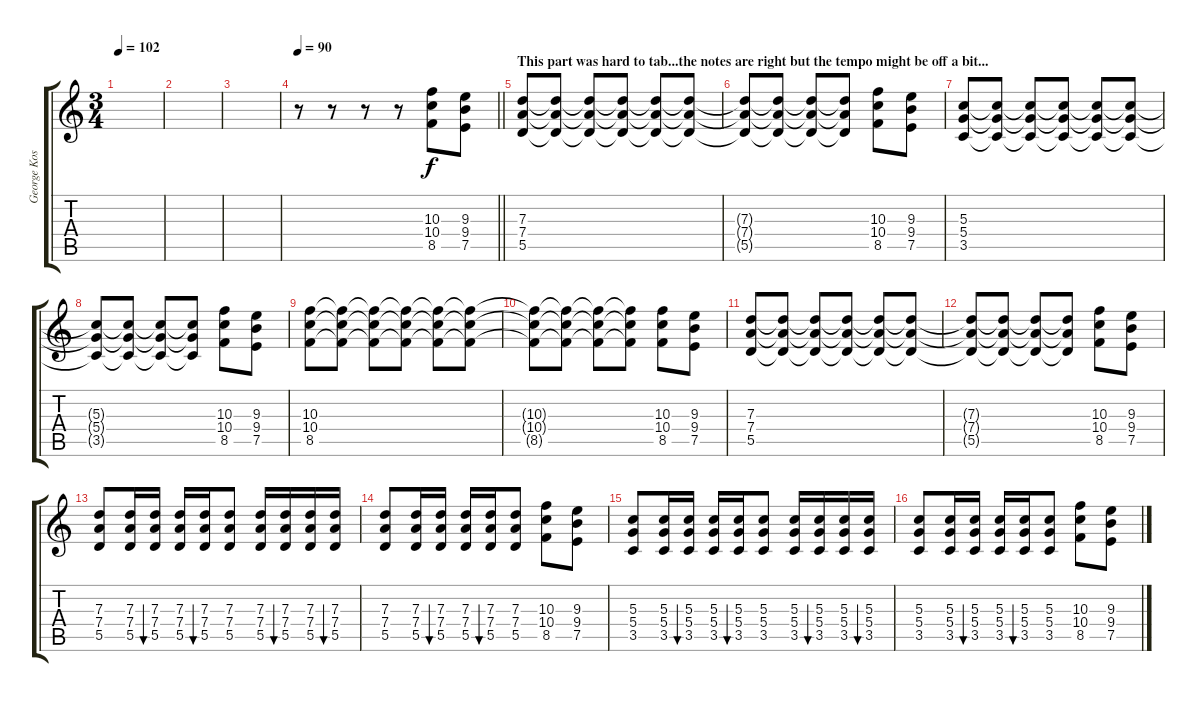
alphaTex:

\track ("George Kosmas" "George Kos") {instrument distortionguitar}
\staff {score tabs}
\tuning (E4 B3 G3 D3 A2 D2) {hide}
\ts (3 4)
\tempo 102
\clef g2
\ks c
|
|
|
\tempo 90
\barLineRight lightlight
r.8 r.8 r.8 r.8 (10.3 10.4 8.5).8 (9.3 9.4 7.5).8 |
\section ("" "This part was hard to tab...the notes are right but the tempo might be off a bit...")
(7.3 7.4 5.5).8 (7.3{t} 7.4{t} 5.5{t}).8 (7.3{t} 7.4{t} 5.5{t}).8 (7.3{t} 7.4{t} 5.5{t}).8 (7.3{t} 7.4{t} 5.5{t}).8 (7.3{t} 7.4{t} 5.5{t}).8 |
(7.3{t} 7.4{t} 5.5{t}).8 (7.3{t} 7.4{t} 5.5{t}).8 (7.3{t} 7.4{t} 5.5{t}).8 (7.3{t} 7.4{t} 5.5{t}).8 (10.3 10.4 8.5).8 (9.3 9.4 7.5).8 |
(5.3 5.4 3.5).8 (5.3{t} 5.4{t} 3.5{t}).8 (5.3{t} 5.4{t} 3.5{t}).8 (5.3{t} 5.4{t} 3.5{t}).8 (5.3{t} 5.4{t} 3.5{t}).8 (5.3{t} 5.4{t} 3.5{t}).8 |
(5.3{t} 5.4{t} 3.5{t}).8 (5.3{t} 5.4{t} 3.5{t}).8 (5.3{t} 5.4{t} 3.5{t}).8 (5.3{t} 5.4{t} 3.5{t}).8 (10.3 10.4 8.5).8 (9.3 9.4 7.5).8 |
(10.3 10.4 8.5).8 (10.3{t} 10.4{t} 8.5{t}).8 (10.3{t} 10.4{t} 8.5{t}).8 (10.3{t} 10.4{t} 8.5{t}).8 (10.3{t} 10.4{t} 8.5{t}).8 (10.3{t} 10.4{t} 8.5{t}).8 |
(10.3{t} 10.4{t} 8.5{t}).8 (10.3{t} 10.4{t} 8.5{t}).8 (10.3{t} 10.4{t} 8.5{t}).8 (10.3{t} 10.4{t} 8.5{t}).8 (10.3 10.4 8.5).8 (9.3 9.4 7.5).8 |
(7.3 7.4 5.5).8 (7.3{t} 7.4{t} 5.5{t}).8 (7.3{t} 7.4{t} 5.5{t}).8 (7.3{t} 7.4{t} 5.5{t}).8 (7.3{t} 7.4{t} 5.5{t}).8 (7.3{t} 7.4{t} 5.5{t}).8 |
(7.3{t} 7.4{t} 5.5{t}).8 (7.3{t} 7.4{t} 5.5{t}).8 (7.3{t} 7.4{t} 5.5{t}).8 (7.3{t} 7.4{t} 5.5{t}).8 (10.3 10.4 8.5).8 (9.3 9.4 7.5).8 |
(7.3 7.4 5.5).8 (7.3 7.4 5.5).16 (7.3 7.4 5.5).16{bu 60} (7.3 7.4 5.5).16 (7.3 7.4 5.5).16{bu 60} (7.3 7.4 5.5).8 (7.3 7.4 5.5).16 (7.3 7.4 5.5).16{bu 60} (7.3 7.4 5.5).16 (7.3 7.4 5.5).16{bu 60} |
(7.3 7.4 5.5).8 (7.3 7.4 5.5).16 (7.3 7.4 5.5).16{bu 60} (7.3 7.4 5.5).16 (7.3 7.4 5.5).16{bu 60} (7.3 7.4 5.5).8 (10.3 10.4 8.5).8 (9.3 9.4 7.5).8 |
(5.3 5.4 3.5).8 (5.3 5.4 3.5).16 (5.3 5.4 3.5).16{bu 60} (5.3 5.4 3.5).16 (5.3 5.4 3.5).16{bu 60} (5.3 5.4 3.5).8 (5.3 5.4 3.5).16 (5.3 5.4 3.5).16{bu 60} (5.3 5.4 3.5).16 (5.3 5.4 3.5).16{bu 60} |
(5.3 5.4 3.5).8 (5.3 5.4 3.5).16 (5.3 5.4 3.5).16{bu 60} (5.3 5.4 3.5).16 (5.3 5.4 3.5).16{bu 60} (5.3 5.4 3.5).8 (10.3 10.4 8.5).8 (9.3 9.4 7.5).8
